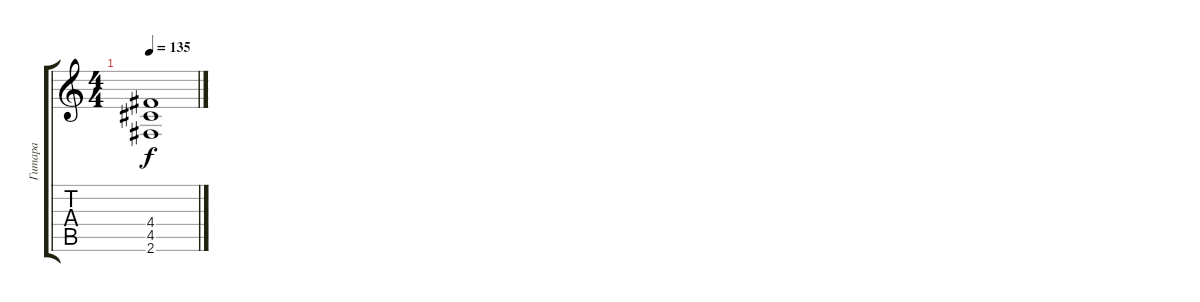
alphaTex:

\track ("Гитара" "Гитара") {instrument distortionguitar}
\staff {score tabs}
\tuning (E4 B3 G3 D3 A2 E2) {hide}
\ts (4 4)
\tempo 135
\clef g2
\ks c
(4.4 4.5 2.6).1{dy f}
